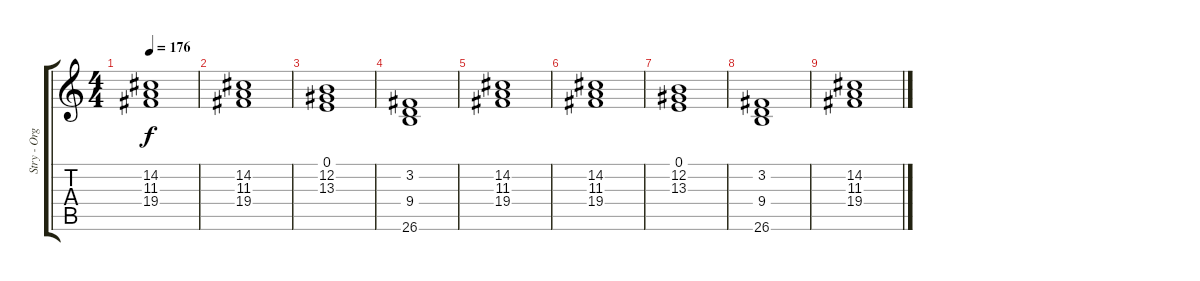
\track ("Stry - Orgel" "Stry - Org") {instrument synthstrings2}
\staff {score tabs}
\tuning (E4 B3 G3 D3 A2 E2) {hide}
\ts (4 4)
\tempo 176
\clef g2
\ks c
(14.2 11.3 19.4).1{dy f} |
(14.2 11.3 19.4).1 |
(0.1 12.2 13.3).1 |
(3.2 9.4 26.6).1 |
(14.2 11.3 19.4).1 |
(14.2 11.3 19.4).1 |
(0.1 12.2 13.3).1 |
(3.2 9.4 26.6).1 |
(14.2 11.3 19.4).1
